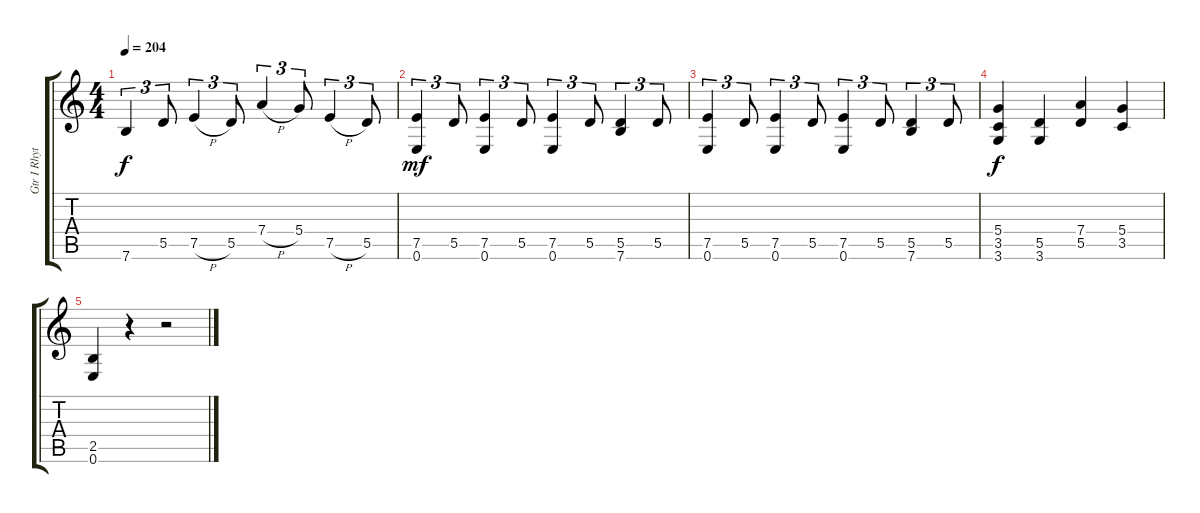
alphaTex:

\track ("Gtr I Rhytm" "Gtr I Rhyt") {instrument overdrivenguitar}
\staff {score tabs}
\tuning (E4 B3 G3 D3 A2 E2) {hide}
\ts (4 4)
\tempo 204
\clef g2
\ks c
7.6.4{tu (3 2) dy f} 5.5.8{tu (3 2)} 7.5{h}.4{tu (3 2)} 5.5.8{tu (3 2)} 7.4{h}.4{tu (3 2)} 5.4.8{tu (3 2)} 7.5{h}.4{tu (3 2)} 5.5.8{tu (3 2)} |
(7.5 0.6).4{tu (3 2) dy mf} 5.5.8{tu (3 2)} (7.5 0.6).4{tu (3 2)} 5.5.8{tu (3 2)} (7.5 0.6).4{tu (3 2)} 5.5.8{tu (3 2)} (5.5 7.6).4{tu (3 2)} 5.5.8{tu (3 2)} |
(7.5 0.6).4{tu (3 2)} 5.5.8{tu (3 2)} (7.5 0.6).4{tu (3 2)} 5.5.8{tu (3 2)} (7.5 0.6).4{tu (3 2)} 5.5.8{tu (3 2)} (5.5 7.6).4{tu (3 2)} 5.5.8{tu (3 2)} |
(5.4 3.5 3.6).4{dy f} (5.5 3.6).4 (7.4 5.5).4 (5.4 3.5).4 |
(2.5 0.6).4 r.4 r.2
